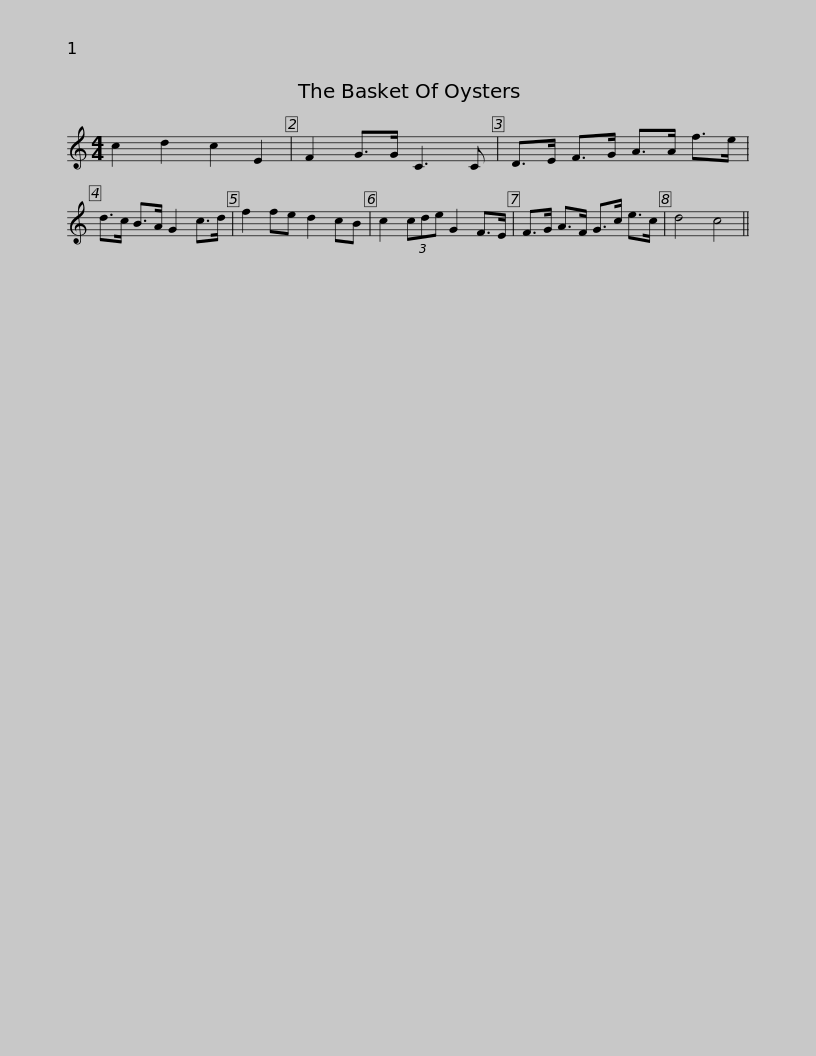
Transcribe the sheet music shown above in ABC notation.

X:1
L:1/8
M:4/4
I:linebreak $
K:C
V:1 treble
V:1
 c2 d2 c2 E2 | F2 G>G C3 C | D>E F>G A>A f>e | d>c B>A G2 c>d | f2 fe d2 cB | %5
 c2 (3cde G2 F>E |$ F>G A>F G>c e>c | d4 c4 || %8
